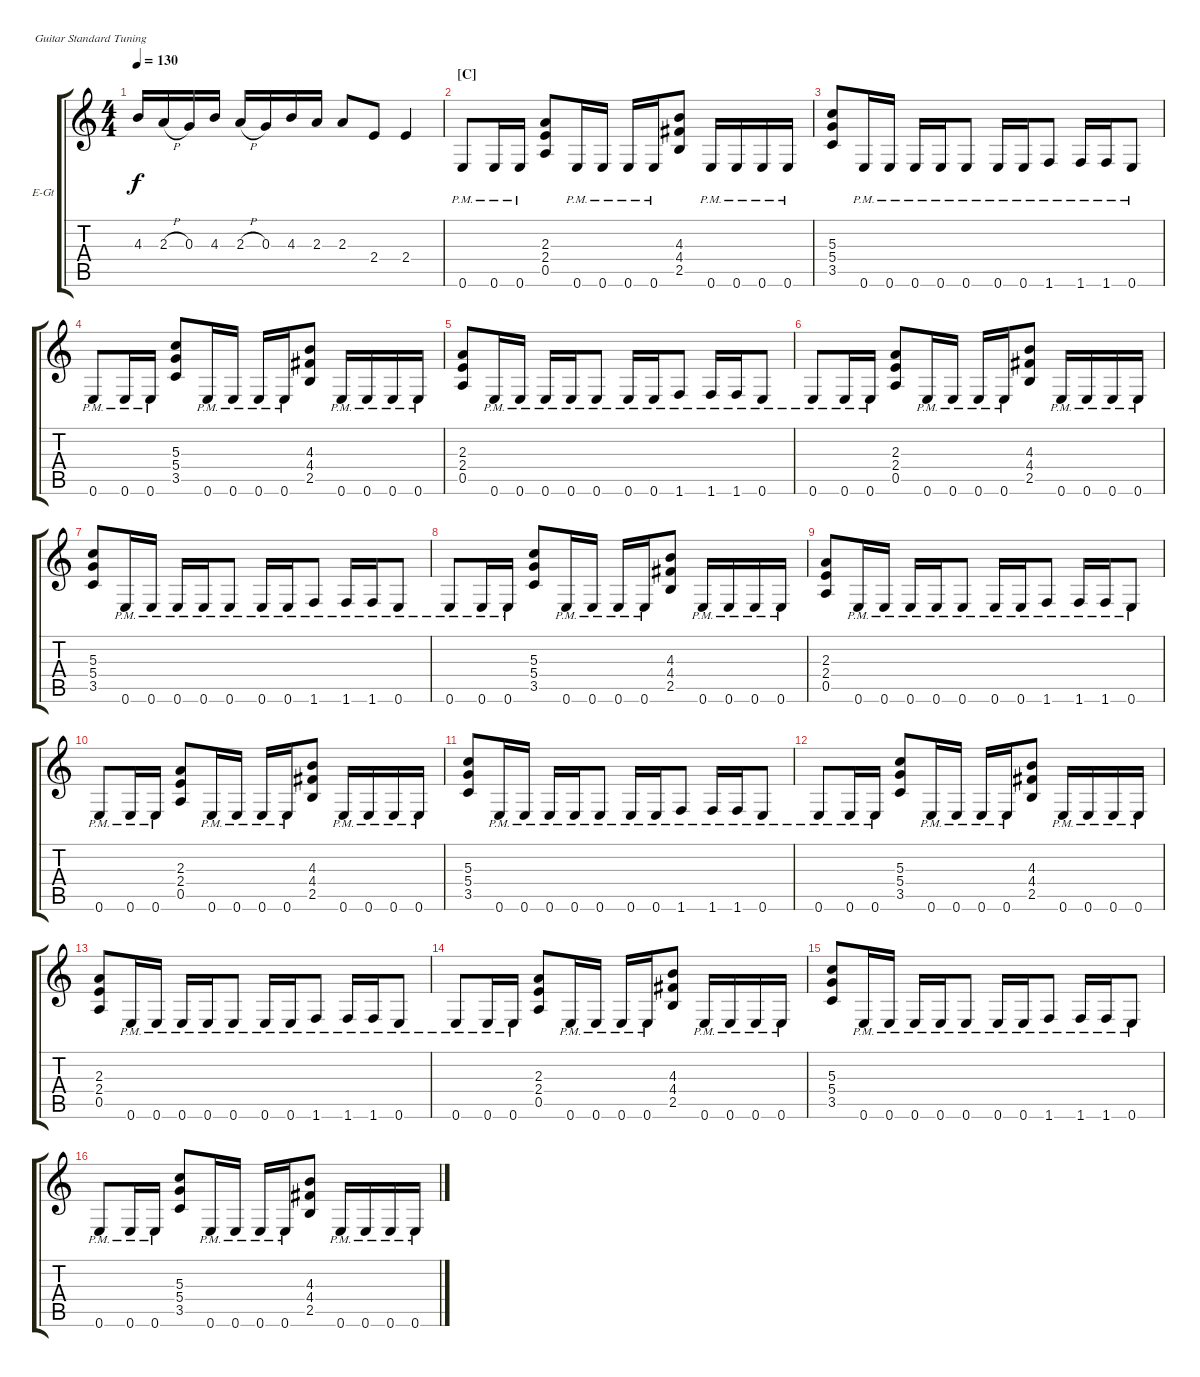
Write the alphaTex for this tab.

\defaultSystemsLayout 4
\bracketExtendMode groupsimilarinstruments
\firstSystemTrackNameOrientation horizontal
\otherSystemsTrackNameOrientation horizontal
\track ("Hammett" "E-Gt") {instrument distortionguitar}
\staff {score tabs}
\tuning (E4 B3 G3 D3 A2 E2)
\ts (4 4)
\tempo 130
\clef g2
\ks c
4.3.16{dy f} 2.3{h}.16 0.3.16 4.3.16 2.3{h}.16 0.3.16 4.3.16 2.3.16 2.3.8 2.4.8 2.4.4 |
\section ("C" "")
0.6{pm}.8 0.6{pm}.16 0.6{pm}.16 (2.3 2.4 0.5).8 0.6{pm}.16 0.6{pm}.16 0.6{pm}.16 0.6{pm}.16 (4.3 4.4 2.5).8 0.6{pm}.16 0.6{pm}.16 0.6{pm}.16 0.6{pm}.16 |
(5.3 5.4 3.5).8 0.6{pm}.16 0.6{pm}.16 0.6{pm}.16 0.6{pm}.16 0.6{pm}.8 0.6{pm}.16 0.6{pm}.16 1.6{pm}.8 1.6{pm}.16 1.6{pm}.16 0.6{pm}.8 |
0.6{pm}.8 0.6{pm}.16 0.6{pm}.16 (5.3 5.4 3.5).8 0.6{pm}.16 0.6{pm}.16 0.6{pm}.16 0.6{pm}.16 (4.3 4.4 2.5).8 0.6{pm}.16 0.6{pm}.16 0.6{pm}.16 0.6{pm}.16 |
(2.3 2.4 0.5).8 0.6{pm}.16 0.6{pm}.16 0.6{pm}.16 0.6{pm}.16 0.6{pm}.8 0.6{pm}.16 0.6{pm}.16 1.6{pm}.8 1.6{pm}.16 1.6{pm}.16 0.6{pm}.8 |
0.6{pm}.8 0.6{pm}.16 0.6{pm}.16 (2.3 2.4 0.5).8 0.6{pm}.16 0.6{pm}.16 0.6{pm}.16 0.6{pm}.16 (4.3 4.4 2.5).8 0.6{pm}.16 0.6{pm}.16 0.6{pm}.16 0.6{pm}.16 |
(5.3 5.4 3.5).8 0.6{pm}.16 0.6{pm}.16 0.6{pm}.16 0.6{pm}.16 0.6{pm}.8 0.6{pm}.16 0.6{pm}.16 1.6{pm}.8 1.6{pm}.16 1.6{pm}.16 0.6{pm}.8 |
0.6{pm}.8 0.6{pm}.16 0.6{pm}.16 (5.3 5.4 3.5).8 0.6{pm}.16 0.6{pm}.16 0.6{pm}.16 0.6{pm}.16 (4.3 4.4 2.5).8 0.6{pm}.16 0.6{pm}.16 0.6{pm}.16 0.6{pm}.16 |
(2.3 2.4 0.5).8 0.6{pm}.16 0.6{pm}.16 0.6{pm}.16 0.6{pm}.16 0.6{pm}.8 0.6{pm}.16 0.6{pm}.16 1.6{pm}.8 1.6{pm}.16 1.6{pm}.16 0.6{pm}.8 |
0.6{pm}.8 0.6{pm}.16 0.6{pm}.16 (2.3 2.4 0.5).8 0.6{pm}.16 0.6{pm}.16 0.6{pm}.16 0.6{pm}.16 (4.3 4.4 2.5).8 0.6{pm}.16 0.6{pm}.16 0.6{pm}.16 0.6{pm}.16 |
(5.3 5.4 3.5).8 0.6{pm}.16 0.6{pm}.16 0.6{pm}.16 0.6{pm}.16 0.6{pm}.8 0.6{pm}.16 0.6{pm}.16 1.6{pm}.8 1.6{pm}.16 1.6{pm}.16 0.6{pm}.8 |
0.6{pm}.8 0.6{pm}.16 0.6{pm}.16 (5.3 5.4 3.5).8 0.6{pm}.16 0.6{pm}.16 0.6{pm}.16 0.6{pm}.16 (4.3 4.4 2.5).8 0.6{pm}.16 0.6{pm}.16 0.6{pm}.16 0.6{pm}.16 |
(2.3 2.4 0.5).8 0.6{pm}.16 0.6{pm}.16 0.6{pm}.16 0.6{pm}.16 0.6{pm}.8 0.6{pm}.16 0.6{pm}.16 1.6{pm}.8 1.6{pm}.16 1.6{pm}.16 0.6{pm}.8 |
0.6{pm}.8 0.6{pm}.16 0.6{pm}.16 (2.3 2.4 0.5).8 0.6{pm}.16 0.6{pm}.16 0.6{pm}.16 0.6{pm}.16 (4.3 4.4 2.5).8 0.6{pm}.16 0.6{pm}.16 0.6{pm}.16 0.6{pm}.16 |
(5.3 5.4 3.5).8 0.6{pm}.16 0.6{pm}.16 0.6{pm}.16 0.6{pm}.16 0.6{pm}.8 0.6{pm}.16 0.6{pm}.16 1.6{pm}.8 1.6{pm}.16 1.6{pm}.16 0.6{pm}.8 |
0.6{pm}.8 0.6{pm}.16 0.6{pm}.16 (5.3 5.4 3.5).8 0.6{pm}.16 0.6{pm}.16 0.6{pm}.16 0.6{pm}.16 (4.3 4.4 2.5).8 0.6{pm}.16 0.6{pm}.16 0.6{pm}.16 0.6{pm}.16
